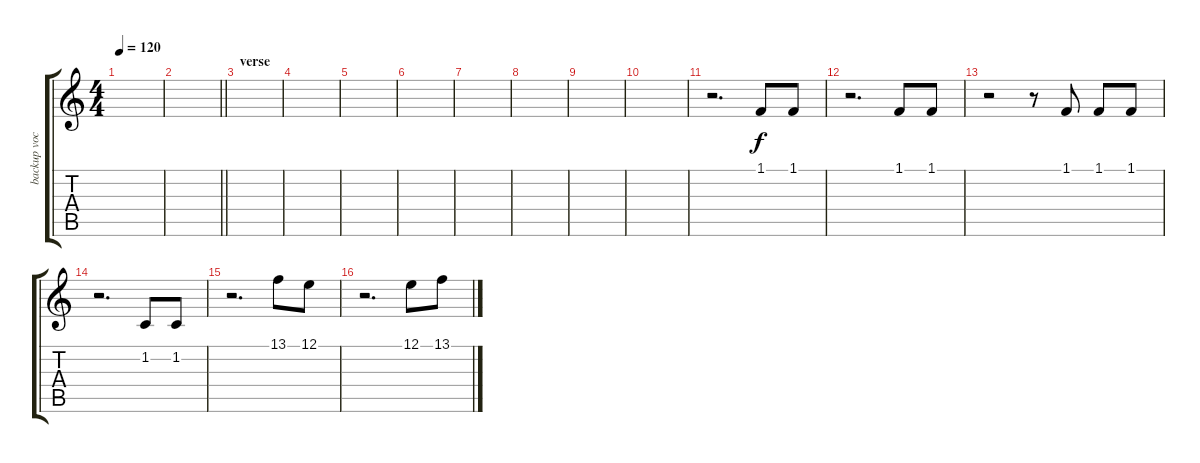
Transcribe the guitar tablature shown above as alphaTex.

\track ("backup vocals" "backup voc") {instrument lead1square}
\staff {score tabs}
\tuning (E4 B3 G3 D3 A2 E2) {hide}
\ts (4 4)
\tempo 120
\clef g2
\ks c
|
\barLineRight lightlight
|
\section ("" "verse")
|
|
|
|
|
|
|
|
r.2{d} 1.1.8 1.1.8 |
r.2{d} 1.1.8 1.1.8 |
r.2 r.8 1.1.8 1.1.8 1.1.8 |
r.2{d} 1.2.8 1.2.8 |
r.2{d} 13.1.8 12.1.8 |
r.2{d} 12.1.8 13.1.8
